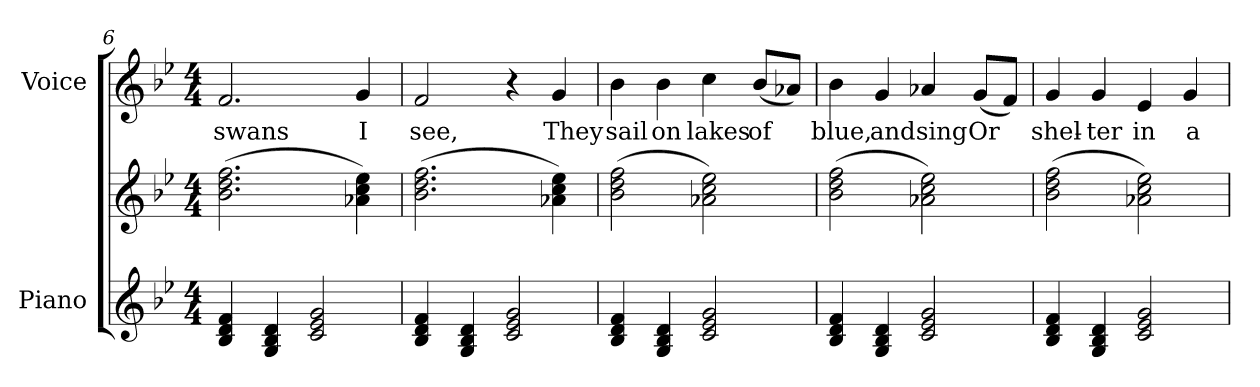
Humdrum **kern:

**kern	**kern	**kern	**text
*part2	*part2	*part1	*part1
*staff3	*staff2	*staff1	*staff1
*I"Piano	*	*I"Voice	*
*I'Pno	*	*	*
*clefG2	*clefG2	*clefG2	*
*k[b-e-]	*k[b-e-]	*k[b-e-]	*
*M4/4	*M4/4	*M4/4	*
=6	=6	=6	=6
!	!	!	!LO:LY:b
4B-/ 4d/ 4f/	(2.b-\ 2.dd\ 2.ff\	2.f/	swans
4G/ 4B-/ 4d/	.	.	.
2c/ 2e-/ 2g/	.	.	.
!	!	!	!LO:LY:b
.	4a-X\ 4cc\ 4ee-\)	4g/	I
=7	=7	=7	=7
!	!	!	!LO:LY:b
4B-/ 4d/ 4f/	(2.b-\ 2.dd\ 2.ff\	2f/	see,
4G/ 4B-/ 4d/	.	.	.
2c/ 2e-/ 2g/	.	4r	.
!	!	!	!LO:LY:b
.	4a-X\ 4cc\ 4ee-\)	4g/	They
=8	=8	=8	=8
!	!	!	!LO:LY:b
4B-/ 4d/ 4f/	(2b-\ 2dd\ 2ff\	4b-\	sail
!	!	!	!LO:LY:b
4G/ 4B-/ 4d/	.	4b-\	on
!	!	!	!LO:LY:b
2c/ 2e-/ 2g/	2a-X\ 2cc\ 2ee-\)	4cc\	lakes
!	!	!	!LO:LY:b
.	.	(8b-/L	of
.	.	8a-X/J)	.
=9	=9	=9	=9
!	!	!	!LO:LY:b
4B-/ 4d/ 4f/	(2b-\ 2dd\ 2ff\	4b-\	blue,
!	!	!	!LO:LY:b
4G/ 4B-/ 4d/	.	4g/	and
!	!	!	!LO:LY:b
2c/ 2e-/ 2g/	2a-X\ 2cc\ 2ee-\)	4a-X/	sing
!	!	!	!LO:LY:b
.	.	(8g/L	Or
.	.	8f/J)	.
!!LO:LB:g=z
=10	=10	=10	=10
!	!	!	!LO:LY:b
4B-/ 4d/ 4f/	(2b-\ 2dd\ 2ff\	4g/	shel-
!	!	!	!LO:LY:b
4G/ 4B-/ 4d/	.	4g/	-ter
!	!	!	!LO:LY:b
2c/ 2e-/ 2g/	2a-X\ 2cc\ 2ee-\)	4e-/	in
!	!	!	!LO:LY:b
.	.	4g/	a
=	=	=	=
*-	*-	*-	*-
